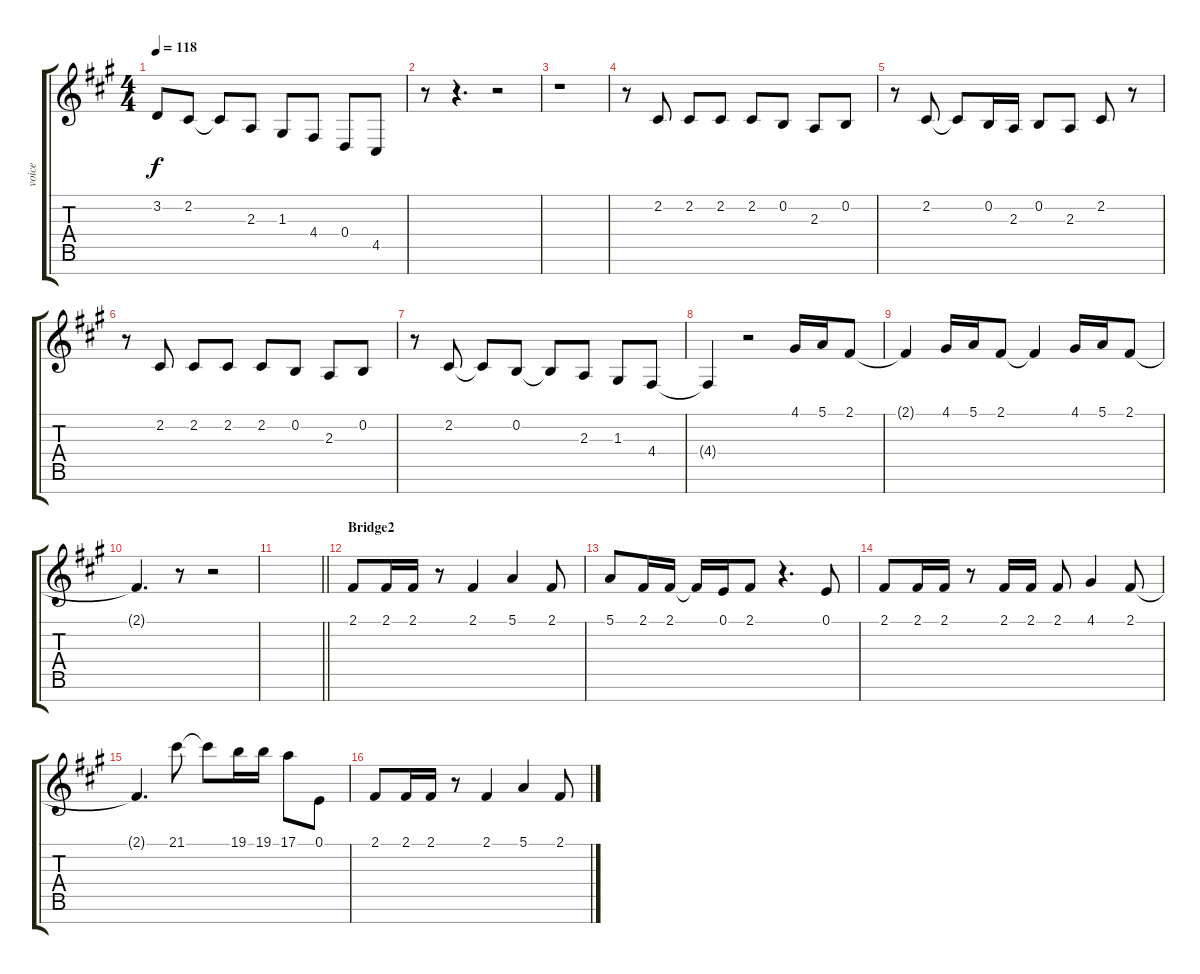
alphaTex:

\track ("voice" "voice") {instrument violin}
\staff {score tabs}
\tuning (E4 B3 G3 D3 A2 E2 B1) {hide}
\ts (4 4)
\tempo 118
\clef g2
\ks f#minor
3.2.8{dy f} 2.2.8 2.2{t}.8 2.3.8 1.3.8 4.4.8 0.4.8 4.5.8 |
r.8 r.4{d} r.2 |
r.1 |
r.8 2.2.8 2.2.8 2.2.8 2.2.8 0.2.8 2.3.8 0.2.8 |
r.8 2.2.8 2.2{t}.8 0.2.16 2.3.16 0.2.8 2.3.8 2.2.8 r.8 |
r.8 2.2.8 2.2.8 2.2.8 2.2.8 0.2.8 2.3.8 0.2.8 |
r.8 2.2.8 2.2{t}.8 0.2.8 0.2{t}.8 2.3.8 1.3.8 4.4.8 |
4.4{t}.4 r.2 4.1.16 5.1.16 2.1.8 |
2.1{t}.4 4.1.16 5.1.16 2.1.8 2.1{t}.4 4.1.16 5.1.16 2.1.8 |
2.1{t}.4{d} r.8 r.2 |
\barLineRight lightlight
|
\section ("" "Bridge2")
2.1.8 2.1.16 2.1.16 r.8 2.1.4 5.1.4 2.1.8 |
5.1.8 2.1.16 2.1.16 2.1{t}.16 0.1.16 2.1.8 r.4{d} 0.1.8 |
2.1.8 2.1.16 2.1.16 r.8 2.1.16 2.1.16 2.1.8 4.1.4 2.1.8 |
2.1{t}.4{d} 21.1.8 21.1{t}.8 19.1.16 19.1.16 17.1.8 0.1.8 |
2.1.8 2.1.16 2.1.16 r.8 2.1.4 5.1.4 2.1.8
